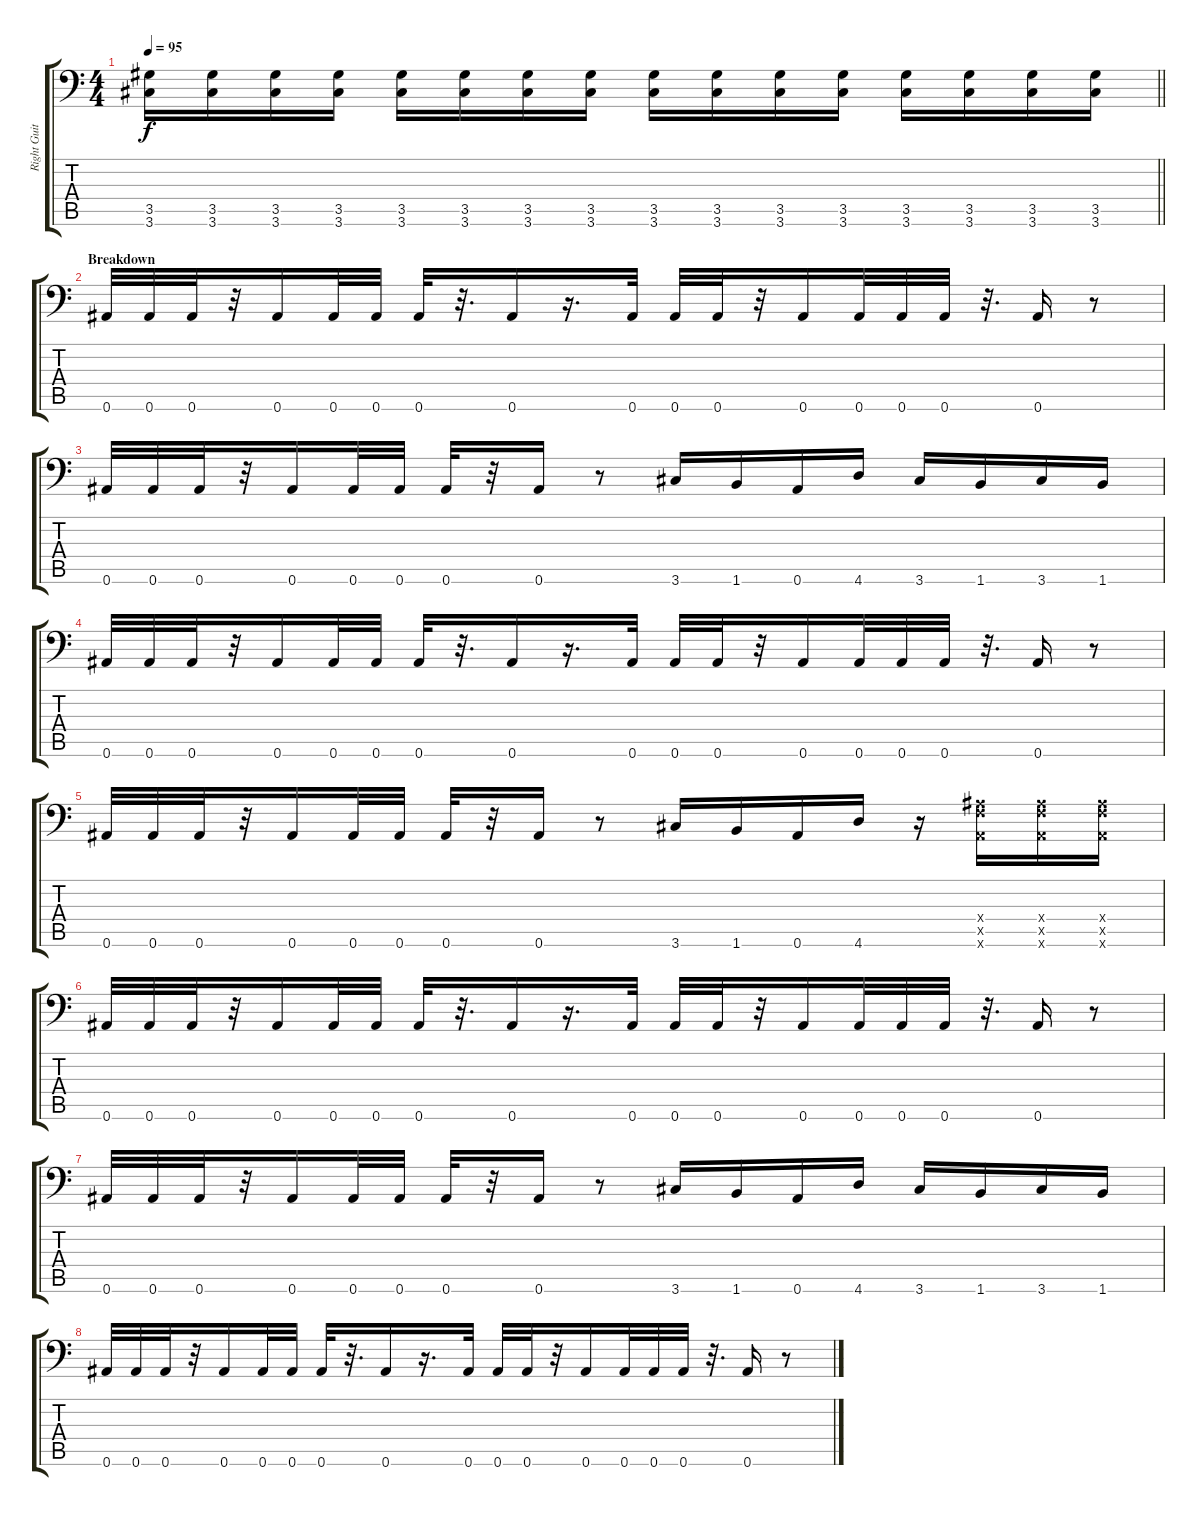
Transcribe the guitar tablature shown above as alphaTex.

\track ("Right Guitar" "Right Guit") {instrument distortionguitar}
\staff {score tabs}
\tuning (C4 G3 Eb3 Bb2 F2 Bb1) {hide}
\ts (4 4)
\tempo 95
\clef f4
\barLineRight lightlight
\ks c
(3.5 3.6).16{dy f} (3.5 3.6).16 (3.5 3.6).16 (3.5 3.6).16 (3.5 3.6).16 (3.5 3.6).16 (3.5 3.6).16 (3.5 3.6).16 (3.5 3.6).16 (3.5 3.6).16 (3.5 3.6).16 (3.5 3.6).16 (3.5 3.6).16 (3.5 3.6).16 (3.5 3.6).16 (3.5 3.6).16 |
\section ("" "Breakdown")
0.6.32 0.6.32 0.6.32 r.32 0.6.16 0.6.32 0.6.32 0.6.32 r.32{d} 0.6.16 r.16{d} 0.6.32 0.6.32 0.6.32 r.32 0.6.16 0.6.32 0.6.32 0.6.32 r.32{d} 0.6.16 r.8 |
0.6.32 0.6.32 0.6.32 r.32 0.6.16 0.6.32 0.6.32 0.6.32 r.32 0.6.16 r.8 3.6.16 1.6.16 0.6.16 4.6.16 3.6.16 1.6.16 3.6.16 1.6.16 |
0.6.32 0.6.32 0.6.32 r.32 0.6.16 0.6.32 0.6.32 0.6.32 r.32{d} 0.6.16 r.16{d} 0.6.32 0.6.32 0.6.32 r.32 0.6.16 0.6.32 0.6.32 0.6.32 r.32{d} 0.6.16 r.8 |
0.6.32 0.6.32 0.6.32 r.32 0.6.16 0.6.32 0.6.32 0.6.32 r.32 0.6.16 r.8 3.6.16 1.6.16 0.6.16 4.6.16 r.16 (0.4{x} 0.5{x} 0.6{x}).16 (0.4{x} 0.5{x} 0.6{x}).16 (0.4{x} 0.5{x} 0.6{x}).16 |
0.6.32 0.6.32 0.6.32 r.32 0.6.16 0.6.32 0.6.32 0.6.32 r.32{d} 0.6.16 r.16{d} 0.6.32 0.6.32 0.6.32 r.32 0.6.16 0.6.32 0.6.32 0.6.32 r.32{d} 0.6.16 r.8 |
0.6.32 0.6.32 0.6.32 r.32 0.6.16 0.6.32 0.6.32 0.6.32 r.32 0.6.16 r.8 3.6.16 1.6.16 0.6.16 4.6.16 3.6.16 1.6.16 3.6.16 1.6.16 |
0.6.32 0.6.32 0.6.32 r.32 0.6.16 0.6.32 0.6.32 0.6.32 r.32{d} 0.6.16 r.16{d} 0.6.32 0.6.32 0.6.32 r.32 0.6.16 0.6.32 0.6.32 0.6.32 r.32{d} 0.6.16 r.8
